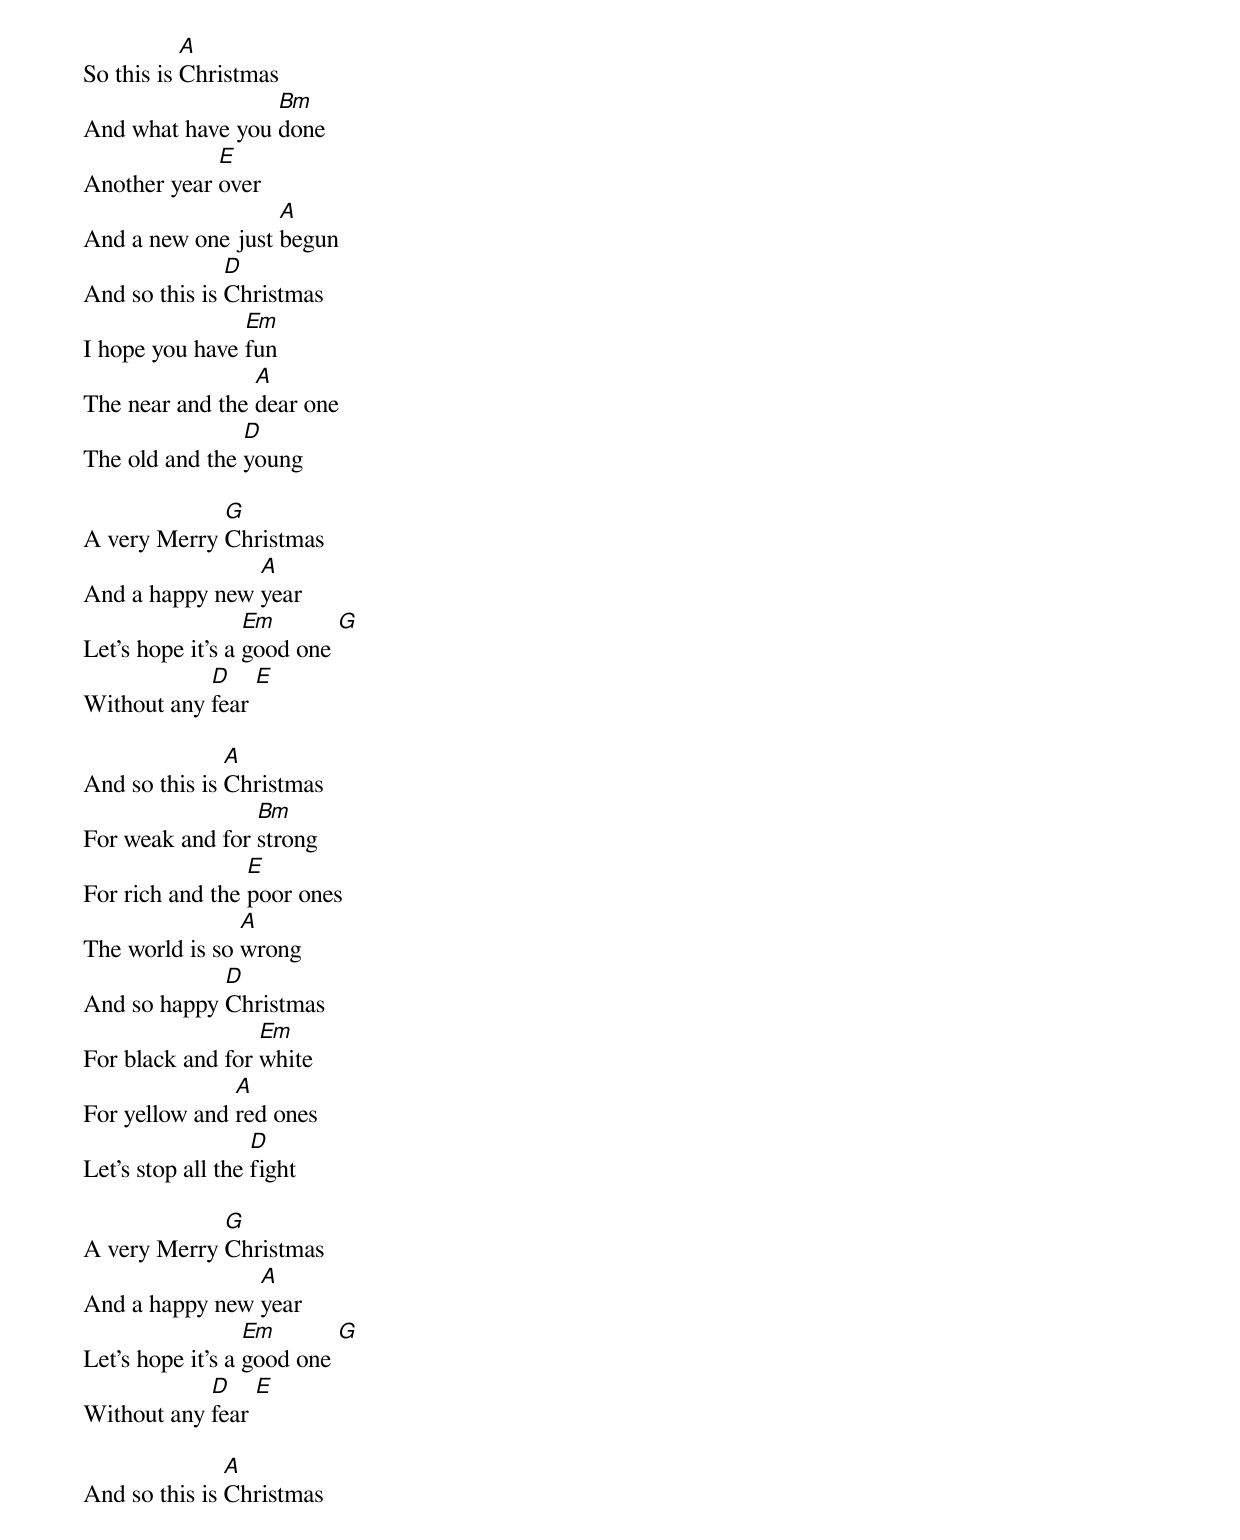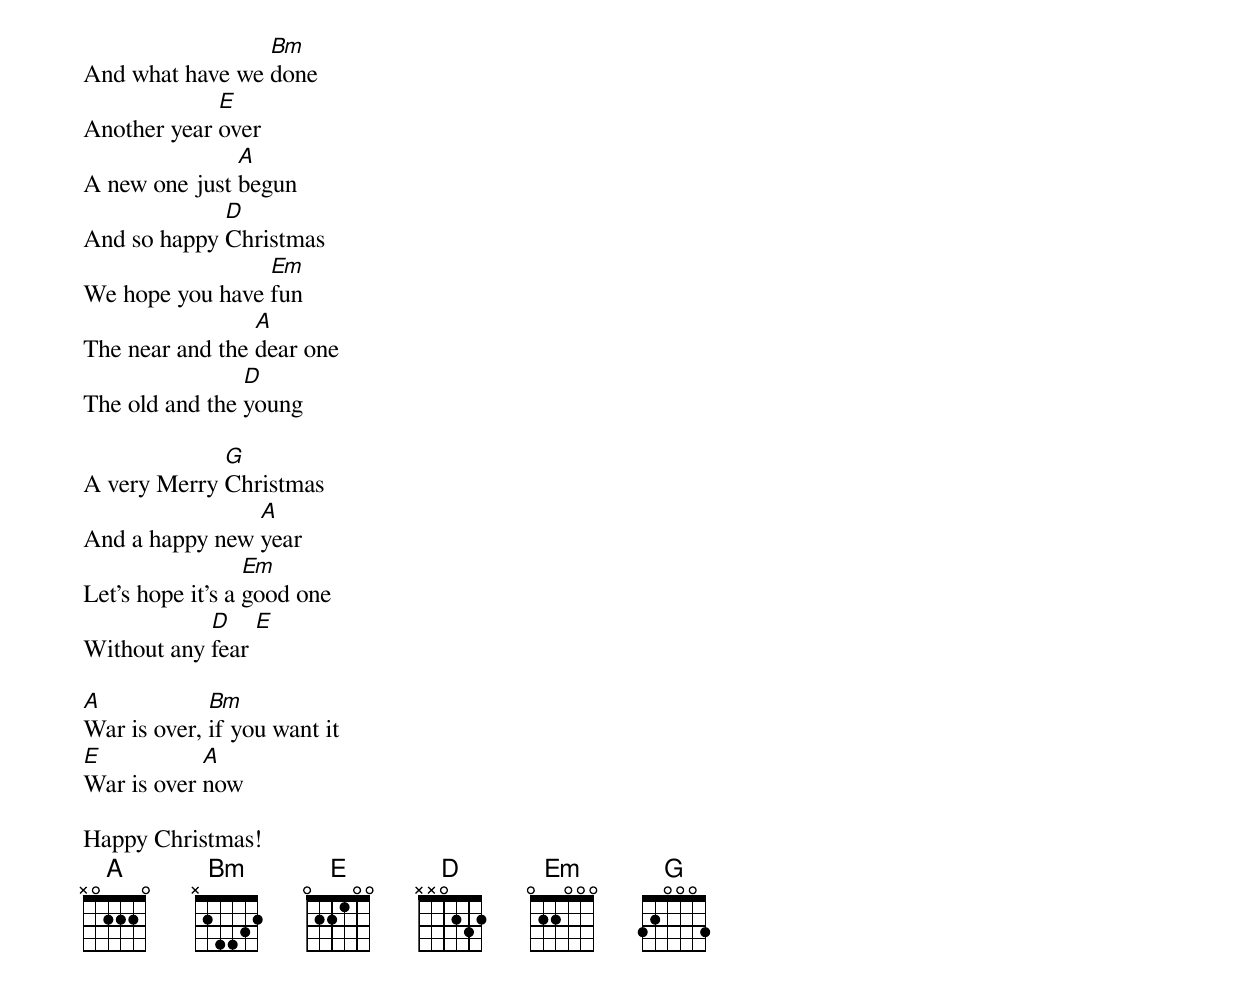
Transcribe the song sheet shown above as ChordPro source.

So this is [A]Christmas
And what have you [Bm]done
Another year [E]over
And a new one just [A]begun
And so this is [D]Christmas
I hope you have [Em]fun
The near and the [A]dear one
The old and the [D]young

A very Merry [G]Christmas
And a happy new [A]year
Let's hope it's a [Em]good one [G]
Without any [D]fear [E]

And so this is [A]Christmas
For weak and for [Bm]strong
For rich and the [E]poor ones
The world is so [A]wrong
And so happy [D]Christmas
For black and for [Em]white
For yellow and [A]red ones
Let's stop all the [D]fight

A very Merry [G]Christmas
And a happy new [A]year
Let's hope it's a [Em]good one [G]
Without any [D]fear [E]

And so this is [A]Christmas
And what have we [Bm]done
Another year [E]over
A new one just [A]begun
And so happy [D]Christmas
We hope you have [Em]fun
The near and the [A]dear one
The old and the [D]young

A very Merry [G]Christmas
And a happy new [A]year
Let's hope it's a [Em]good one
Without any [D]fear [E]

[A]War is over, [Bm]if you want it
[E]War is over [A]now

Happy Christmas!
